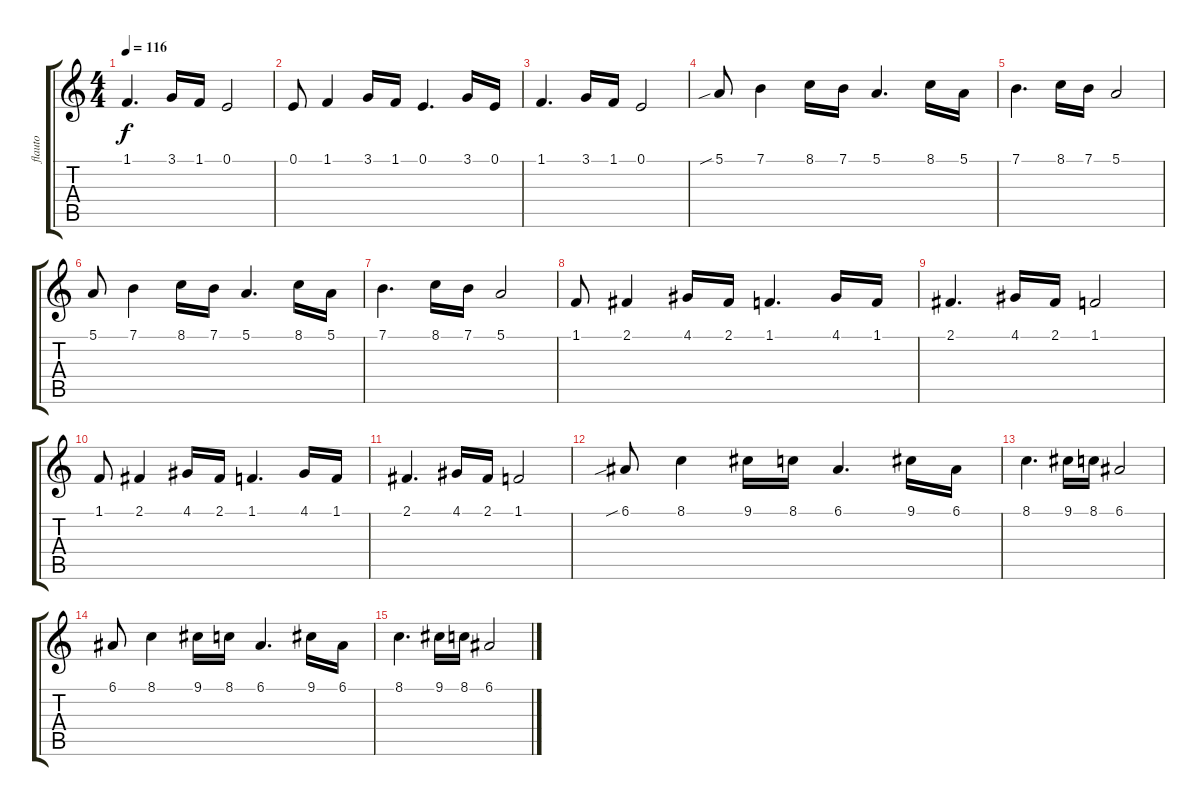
\track ("flauto" "flauto") {instrument flute}
\staff {score tabs}
\tuning (E4 B3 G3 D3 A2 E2) {hide}
\ts (4 4)
\tempo 116
\clef g2
\ks c
1.1.4{d dy f} 3.1.16 1.1.16 0.1.2 |
0.1.8 1.1.4 3.1.16 1.1.16 0.1.4{d} 3.1.16 0.1.16 |
1.1.4{d} 3.1.16 1.1.16 0.1.2 |
5.1{sib}.8 7.1.4 8.1.16 7.1.16 5.1.4{d} 8.1.16 5.1.16 |
7.1.4{d} 8.1.16 7.1.16 5.1.2 |
5.1.8 7.1.4 8.1.16 7.1.16 5.1.4{d} 8.1.16 5.1.16 |
7.1.4{d} 8.1.16 7.1.16 5.1.2 |
1.1.8 2.1.4 4.1.16 2.1.16 1.1.4{d} 4.1.16 1.1.16 |
2.1.4{d} 4.1.16 2.1.16 1.1.2 |
1.1.8 2.1.4 4.1.16 2.1.16 1.1.4{d} 4.1.16 1.1.16 |
2.1.4{d} 4.1.16 2.1.16 1.1.2 |
6.1{sib}.8 8.1.4 9.1.16 8.1.16 6.1.4{d} 9.1.16 6.1.16 |
8.1.4{d} 9.1.16 8.1.16 6.1.2 |
6.1.8 8.1.4 9.1.16 8.1.16 6.1.4{d} 9.1.16 6.1.16 |
8.1.4{d} 9.1.16 8.1.16 6.1.2
